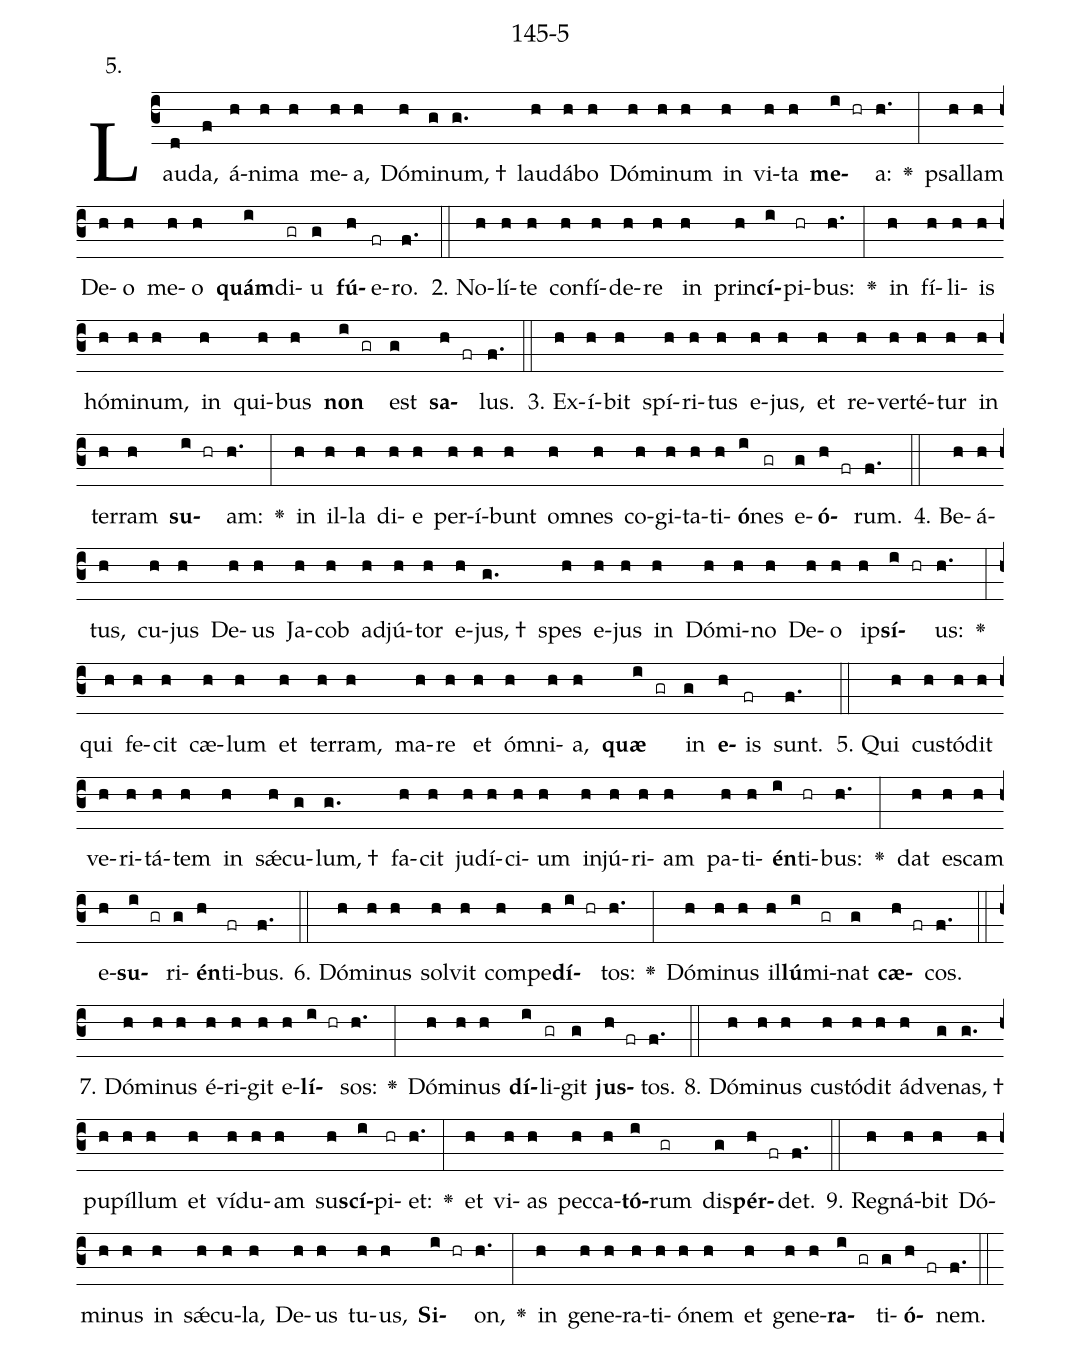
name: 145-5;
annotation: 5.;
%%
(c3)Lau(d)da,(f) á(h)ni(h)ma(h) me(h)a,(h) Dó(h)mi(g)num, †(g.) lau(h)dá(h)bo(h) Dó(h)mi(h)num(h) in(h) vi(h)ta(h) <b>me</b>(i hr)a:(h.) <v>\greheightstar</v>(:) psal(h)lam(h) De(h)o(h) me(h)o(h) <b>quám</b>(i)di(gr)u(g) <b>fú</b>(h)e(fr)ro.(f.) (::)
2. No(h)lí(h)te(h) con(h)fí(h)de(h)re(h) in(h) prin(h)<b>cí</b>(i)pi(hr)bus:(h.) <v>\greheightstar</v>(:) in(h) fí(h)li(h)is(h) hó(h)mi(h)num,(h) in(h) qui(h)bus(h) <b>non</b>(i gr) est(g) <b>sa</b>(h fr)lus.(f.) (::)
3. Ex(h)í(h)bit(h) spí(h)ri(h)tus(h) e(h)jus,(h) et(h) re(h)ver(h)té(h)tur(h) in(h) ter(h)ram(h) <b>su</b>(i hr)am:(h.) <v>\greheightstar</v>(:) in(h) il(h)la(h) di(h)e(h) per(h)í(h)bunt(h) om(h)nes(h) co(h)gi(h)ta(h)ti(h)<b>ó</b>(i)nes(gr) e(g)<b>ó</b>(h fr)rum.(f.) (::)
4. Be(h)á(h)tus,(h) cu(h)jus(h) De(h)us(h) Ja(h)cob(h) ad(h)jú(h)tor(h) e(h)jus, †(g.) spes(h) e(h)jus(h) in(h) Dó(h)mi(h)no(h) De(h)o(h) ip(h)<b>sí</b>(i hr)us:(h.) <v>\greheightstar</v>(:) qui(h) fe(h)cit(h) cæ(h)lum(h) et(h) ter(h)ram,(h) ma(h)re(h) et(h) óm(h)ni(h)a,(h) <b>quæ</b>(i gr) in(g) <b>e</b>(h)is(fr) sunt.(f.) (::)
5. Qui(h) cus(h)tó(h)dit(h) ve(h)ri(h)tá(h)tem(h) in(h) sǽ(h)cu(g)lum, †(g.) fa(h)cit(h) ju(h)dí(h)ci(h)um(h) in(h)jú(h)ri(h)am(h) pa(h)ti(h)<b>én</b>(i)ti(hr)bus:(h.) <v>\greheightstar</v>(:) dat(h) es(h)cam(h) e(h)<b>su</b>(i gr)ri(g)<b>én</b>(h)ti(fr)bus.(f.) (::)
6. Dó(h)mi(h)nus(h) sol(h)vit(h) com(h)pe(h)<b>dí</b>(i hr)tos:(h.) <v>\greheightstar</v>(:) Dó(h)mi(h)nus(h) il(h)<b>lú</b>(i)mi(gr)nat(g) <b>cæ</b>(h fr)cos.(f.) (::)
7. Dó(h)mi(h)nus(h) é(h)ri(h)git(h) e(h)<b>lí</b>(i hr)sos:(h.) <v>\greheightstar</v>(:) Dó(h)mi(h)nus(h) <b>dí</b>(i)li(gr)git(g) <b>jus</b>(h fr)tos.(f.) (::)
8. Dó(h)mi(h)nus(h) cus(h)tó(h)dit(h) ád(h)ve(g)nas, †(g.) pu(h)píl(h)lum(h) et(h) ví(h)du(h)am(h) su(h)<b>scí</b>(i)pi(hr)et:(h.) <v>\greheightstar</v>(:) et(h) vi(h)as(h) pec(h)ca(h)<b>tó</b>(i)rum(gr) dis(g)<b>pér</b>(h fr)det.(f.) (::)
9. Re(h)gná(h)bit(h) Dó(h)mi(h)nus(h) in(h) sǽ(h)cu(h)la,(h) De(h)us(h) tu(h)us,(h) <b>Si</b>(i hr)on,(h.) <v>\greheightstar</v>(:) in(h) ge(h)ne(h)ra(h)ti(h)ó(h)nem(h) et(h) ge(h)ne(h)<b>ra</b>(i gr)ti(g)<b>ó</b>(h fr)nem.(f.) (::)
